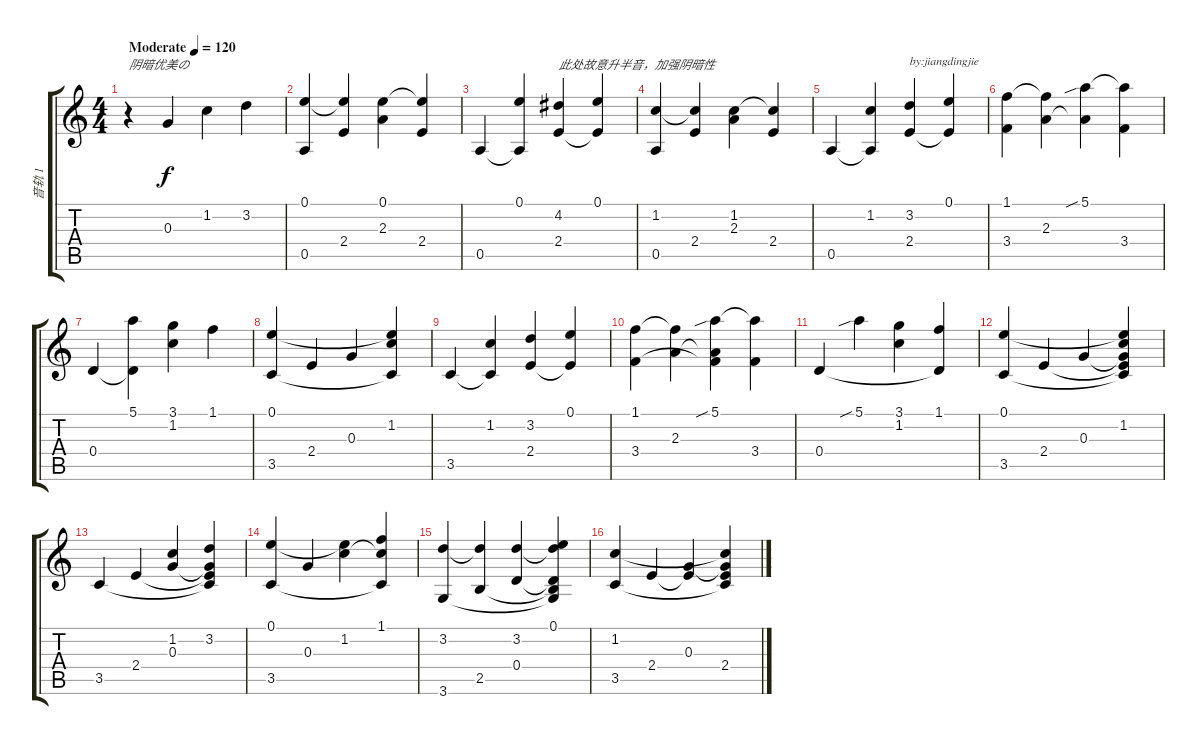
\track ("音轨 1" "音轨 1") {instrument acousticguitarsteel}
\staff {score tabs}
\tuning (E4 B3 G3 D3 A2 E2) {hide}
\ts (4 4)
\tempo (120 "Moderate")
\clef g2
\ks c
r.4{txt "阴暗优美の" dy f instrument acousticguitarsteel} 0.3.4 1.2.4 3.2.4 |
(0.1 0.5).4 (0.1{t} 2.4).4 (0.1 2.3).4 (0.1{t} 2.4).4 |
0.5.4 (0.1 0.5{t}).4 (4.2 2.4).4{txt "此处故意升半音，加强阴暗性"} (0.1 2.4{t}).4 |
(1.2 0.5).4 (1.2{t} 2.4).4 (1.2 2.3).4 (1.2{t} 2.4).4 |
0.5.4 (1.2 0.5{t}).4 (3.2 2.4).4{txt "by:jiangdingjie"} (0.1 2.4{t}).4 |
(1.1 3.4).4 (1.1{t} 2.3).4 (5.1{sib} 2.3{t}).4 (5.1{t} 3.4).4 |
0.4.4 (5.1 0.4{t}).4 (3.1 1.2).4 1.1.4 |
(0.1 3.5).4 2.4.4 0.3.4 (0.1{t} 1.2 3.5{t}).4 |
3.5.4 (1.2 3.5{t}).4 (3.2 2.4).4 (0.1 2.4{t}).4 |
(1.1 3.4).4 (1.1{t} 2.3).4 (5.1{sib} 2.3{t} 3.4{t}).4 (5.1{t} 3.4).4 |
0.4.4 5.1{sib}.4 (3.1 1.2).4 (1.1 0.4{t}).4 |
(0.1 3.5).4 2.4.4 0.3.4 (0.1{t} 1.2 0.3{t} 2.4{t} 3.5{t}).4 |
3.5.4 2.4.4 (1.2 0.3).4 (3.2 0.3{t} 2.4{t} 3.5{t}).4 |
(0.1 3.5).4 0.3.4 (0.1{t} 1.2).4 (1.1 1.2{t} 3.5{t}).4 |
(3.2 3.6).4 (3.2{t} 2.5).4 (3.2 0.4).4 (0.1 3.2{t} 0.4{t} 2.5{t} 3.6{t}).4 |
(1.2 3.5).4 2.4.4 (0.3 2.4{t}).4 (1.2{t} 0.3{t} 2.4 3.5{t}).4
